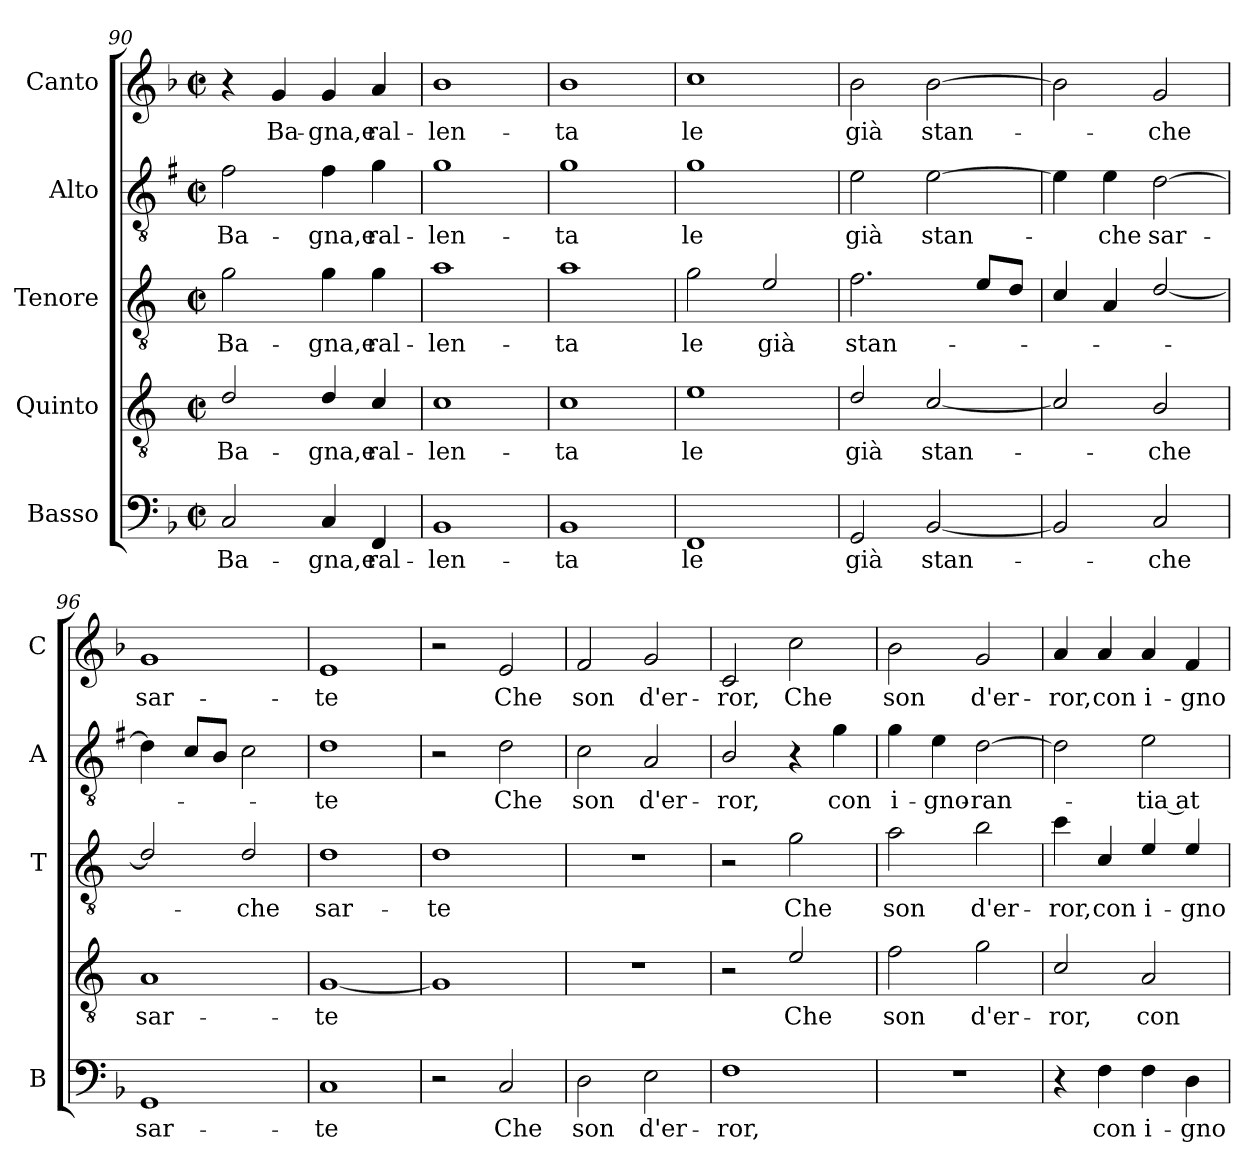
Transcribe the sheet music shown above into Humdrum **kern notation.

**kern	**text	**kern	**text	**kern	**text	**kern	**text	**kern	**text
*part5	*part5	*part4	*part4	*part3	*part3	*part2	*part2	*part1	*part1
*staff5	*staff5	*staff4	*staff4	*staff3	*staff3	*staff2	*staff2	*staff1	*staff1
*I"Basso	*	*I"Quinto	*	*I"Tenore	*	*I"Alto	*	*I"Canto	*
*I'B	*	*	*	*I'T	*	*I'A	*	*I'C	*
!!LO:LB:g=z
*clefF4	*	*clefGv2	*	*clefGv2	*	*clefGv2	*	*clefG2	*
*	*	*ITrd4c7	*	*ITrd4c7	*	*ITrd1c2	*	*	*
*k[b-]	*	*k[b-]	*	*k[b-]	*	*k[b-]	*	*k[b-]	*
*F:	*	*F:	*	*F:	*	*F:	*	*F:	*
*M2/2	*	*M2/2	*	*M2/2	*	*M2/2	*	*M2/2	*
*met(c|)	*	*met(c|)	*	*met(c|)	*	*met(c|)	*	*met(c|)	*
=90	=90	=90	=90	=90	=90	=90	=90	=90	=90
!	!LO:LY:b	!	!LO:LY:b	!	!LO:LY:b	!	!LO:LY:b	!	!
2C/	Ba-	2G/	Ba-	2c\	Ba-	2e\	Ba-	4r	.
!	!	!	!	!	!	!	!	!	!LO:LY:b
.	.	.	.	.	.	.	.	4g/	Ba-
!	!LO:LY:b	!	!LO:LY:b	!	!LO:LY:b	!	!LO:LY:b	!	!LO:LY:b
4C/	-gna,e	4G/	-gna,e	4c\	-gna,e	4e\	-gna,e	4g/	-gna,e
!	!LO:LY:b	!	!LO:LY:b	!	!LO:LY:b	!	!LO:LY:b	!	!LO:LY:b
4FF/	ral-	4F/	ral-	4c\	ral-	4f\	ral-	4a/	ral-
=91	=91	=91	=91	=91	=91	=91	=91	=91	=91
!	!LO:LY:b	!	!LO:LY:b	!	!LO:LY:b	!	!LO:LY:b	!	!LO:LY:b
1BB-	-len-	1F	-len-	1d	-len-	1f	-len-	1b-	-len-
=92	=92	=92	=92	=92	=92	=92	=92	=92	=92
!	!LO:LY:b	!	!LO:LY:b	!	!LO:LY:b	!	!LO:LY:b	!	!LO:LY:b
1BB-	-ta	1F	-ta	1d	-ta	1f	-ta	1b-	-ta
=93	=93	=93	=93	=93	=93	=93	=93	=93	=93
!	!LO:LY:b	!	!LO:LY:b	!	!LO:LY:b	!	!LO:LY:b	!	!LO:LY:b
1FF	le	1A	le	2c\	le	1f	le	1cc	le
!	!	!	!	!	!LO:LY:b	!	!	!	!
.	.	.	.	2A/	già	.	.	.	.
=94	=94	=94	=94	=94	=94	=94	=94	=94	=94
!	!LO:LY:b	!	!LO:LY:b	!	!LO:LY:b	!	!LO:LY:b	!	!LO:LY:b
2GG/	già	2G/	già	2.B-\	stan-	2d\	già	2b-\	già
!	!LO:LY:b	!	!LO:LY:b	!	!	!	!LO:LY:b	!	!LO:LY:b
[2BB-/	stan-	[2F/	stan-	.	.	[2d\	stan-	[2b-\	stan-
.	.	.	.	8A/L	.	.	.	.	.
.	.	.	.	8G/J	.	.	.	.	.
=95	=95	=95	=95	=95	=95	=95	=95	=95	=95
2BB-/]	.	2F/]	.	4F/	.	4d\]	.	2b-\]	.
!	!	!	!	!	!	!	!LO:LY:b	!	!
.	.	.	.	4D/	.	4d\	-che	.	.
!	!LO:LY:b	!	!LO:LY:b	!	!	!	!LO:LY:b	!	!LO:LY:b
2C/	-che	2E/	-che	[2G/	.	[2c\	sar-	2g/	-che
=96	=96	=96	=96	=96	=96	=96	=96	=96	=96
!	!LO:LY:b	!	!LO:LY:b	!	!	!	!	!	!LO:LY:b
1GG	sar-	1D	sar-	2G/]	.	4c\]	.	1g	sar-
.	.	.	.	.	.	8B-/L	.	.	.
.	.	.	.	.	.	8A/J	.	.	.
!	!	!	!	!	!LO:LY:b	!	!	!	!
.	.	.	.	2G/	-che	2B-\	.	.	.
=97	=97	=97	=97	=97	=97	=97	=97	=97	=97
!	!LO:LY:b	!	!LO:LY:b	!	!LO:LY:b	!	!LO:LY:b	!	!LO:LY:b
1C	-te	[1C	-te	1G	sar-	1c	-te	1e	-te
!!LO:LB:g=z
=98	=98	=98	=98	=98	=98	=98	=98	=98	=98
!	!	!	!	!	!LO:LY:b	!	!	!	!
2r	.	1C]	.	1G	-te	2r	.	2r	.
!	!LO:LY:b	!	!	!	!	!	!LO:LY:b	!	!LO:LY:b
2C/	Che	.	.	.	.	2c\	Che	2e/	Che
=99	=99	=99	=99	=99	=99	=99	=99	=99	=99
!	!LO:LY:b	!	!	!	!	!	!LO:LY:b	!	!LO:LY:b
2D\	son	1r	.	1r	.	2B-\	son	2f/	son
!	!LO:LY:b	!	!	!	!	!	!LO:LY:b	!	!LO:LY:b
2E\	d'er-	.	.	.	.	2G/	d'er-	2g/	d'er-
=100	=100	=100	=100	=100	=100	=100	=100	=100	=100
!	!LO:LY:b	!	!	!	!	!	!LO:LY:b	!	!LO:LY:b
1F	-ror,	2r	.	2r	.	2A/	-ror,	2c/	-ror,
!	!	!	!LO:LY:b	!	!LO:LY:b	!	!	!	!LO:LY:b
.	.	2A/	Che	2c\	Che	4r	.	2cc\	Che
!	!	!	!	!	!	!	!LO:LY:b	!	!
.	.	.	.	.	.	4f\	con	.	.
=101	=101	=101	=101	=101	=101	=101	=101	=101	=101
!	!	!	!LO:LY:b	!	!LO:LY:b	!	!LO:LY:b	!	!LO:LY:b
1r	.	2B-\	son	2d\	son	4f\	i-	2b-\	son
!	!	!	!	!	!	!	!LO:LY:b	!	!
.	.	.	.	.	.	4d\	-gno-	.	.
!	!	!	!LO:LY:b	!	!LO:LY:b	!	!LO:LY:b	!	!LO:LY:b
.	.	2c\	d'er-	2e\	d'er-	[2c\	-ran-	2g/	d'er-
=102	=102	=102	=102	=102	=102	=102	=102	=102	=102
!	!	!	!LO:LY:b	!	!LO:LY:b	!	!	!	!LO:LY:b
4r	.	2F/	-ror,	4f\	-ror,	2c\]	.	4a/	-ror,
!	!LO:LY:b	!	!	!	!LO:LY:b	!	!	!	!LO:LY:b
4F\	con	.	.	4F/	con	.	.	4a/	con
!	!LO:LY:b	!	!LO:LY:b	!	!LO:LY:b	!	!LO:LY:b	!	!LO:LY:b
4F\	i-	2D/	con	4A/	i-	2d\	-tia at-	4a/	i-
!	!LO:LY:b	!	!	!	!LO:LY:b	!	!	!	!LO:LY:b
4D\	-gno-	.	.	4A/	-gno-	.	.	4f/	-gno-
=	=	=	=	=	=	=	=	=	=
*-	*-	*-	*-	*-	*-	*-	*-	*-	*-
